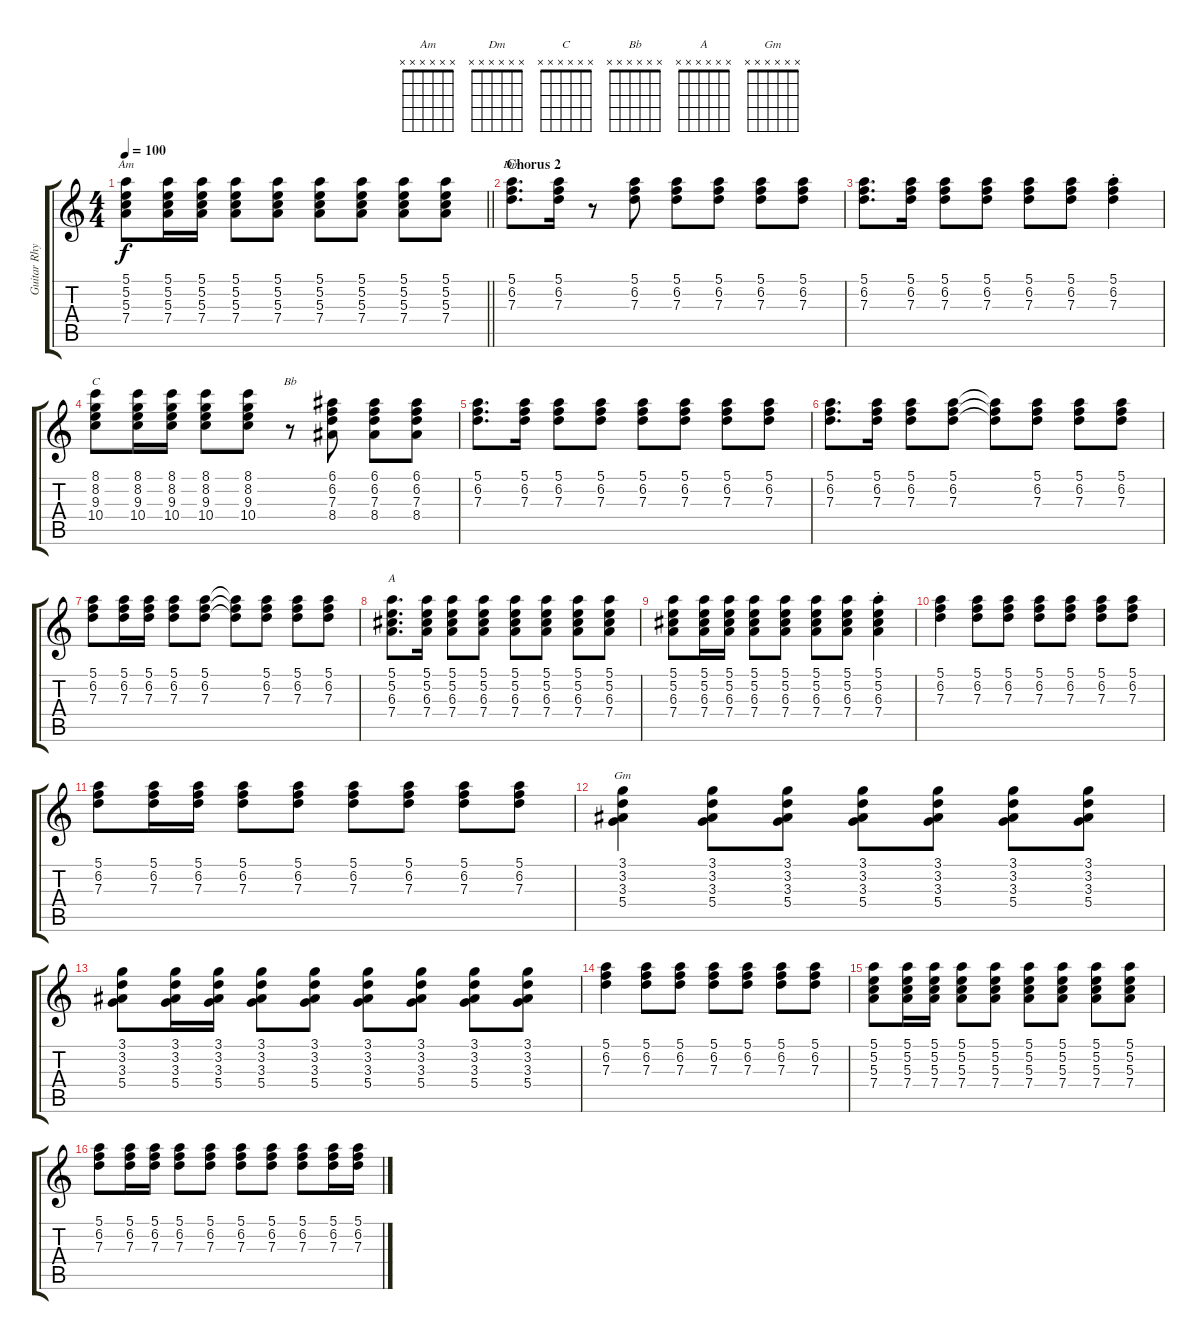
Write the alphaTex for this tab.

\track ("Guitar Rhythm" "Guitar Rhy") {instrument acousticguitarnylon}
\staff {score tabs}
\tuning (E4 B3 G3 D3 A2 E2) {hide}
\chord ("Am" x x x x x x)
\chord ("Dm" x x x x x x)
\chord ("C" x x x x x x)
\chord ("Bb" x x x x x x)
\chord ("A" x x x x x x)
\chord ("Gm" x x x x x x)
\ts (4 4)
\tempo 100
\clef g2
\barLineRight lightlight
\ks c
(5.1 5.2 5.3 7.4).8{ch "Am" dy f} (5.1 5.2 5.3 7.4).16 (5.1 5.2 5.3 7.4).16 (5.1 5.2 5.3 7.4).8 (5.1 5.2 5.3 7.4).8 (5.1 5.2 5.3 7.4).8 (5.1 5.2 5.3 7.4).8 (5.1 5.2 5.3 7.4).8 (5.1 5.2 5.3 7.4).8 |
\section ("" "Chorus 2")
(5.1 6.2 7.3).8{d ch "Dm"} (5.1 6.2 7.3).16 r.8 (5.1 6.2 7.3).8 (5.1 6.2 7.3).8 (5.1 6.2 7.3).8 (5.1 6.2 7.3).8 (5.1 6.2 7.3).8 |
(5.1 6.2 7.3).8{d} (5.1 6.2 7.3).16 (5.1 6.2 7.3).8 (5.1 6.2 7.3).8 (5.1 6.2 7.3).8 (5.1 6.2 7.3).8 (5.1{st} 6.2{st} 7.3{st}).4 |
(8.1 8.2 9.3 10.4).8{ch "C"} (8.1 8.2 9.3 10.4).16 (8.1 8.2 9.3 10.4).16 (8.1 8.2 9.3 10.4).8 (8.1 8.2 9.3 10.4).8 r.8{ch "Bb"} (6.1 6.2 7.3 8.4).8 (6.1 6.2 7.3 8.4).8 (6.1 6.2 7.3 8.4).8 |
(5.1 6.2 7.3).8{d} (5.1 6.2 7.3).16 (5.1 6.2 7.3).8 (5.1 6.2 7.3).8 (5.1 6.2 7.3).8 (5.1 6.2 7.3).8 (5.1 6.2 7.3).8 (5.1 6.2 7.3).8 |
(5.1 6.2 7.3).8{d} (5.1 6.2 7.3).16 (5.1 6.2 7.3).8 (5.1 6.2 7.3).8 (5.1{t} 6.2{t} 7.3{t}).8 (5.1 6.2 7.3).8 (5.1 6.2 7.3).8 (5.1 6.2 7.3).8 |
(5.1 6.2 7.3).8 (5.1 6.2 7.3).16 (5.1 6.2 7.3).16 (5.1 6.2 7.3).8 (5.1 6.2 7.3).8 (5.1{t} 6.2{t} 7.3{t}).8 (5.1 6.2 7.3).8 (5.1 6.2 7.3).8 (5.1 6.2 7.3).8 |
(5.1 5.2 6.3 7.4).8{d ch "A"} (5.1 5.2 6.3 7.4).16 (5.1 5.2 6.3 7.4).8 (5.1 5.2 6.3 7.4).8 (5.1 5.2 6.3 7.4).8 (5.1 5.2 6.3 7.4).8 (5.1 5.2 6.3 7.4).8 (5.1 5.2 6.3 7.4).8 |
(5.1 5.2 6.3 7.4).8 (5.1 5.2 6.3 7.4).16 (5.1 5.2 6.3 7.4).16 (5.1 5.2 6.3 7.4).8 (5.1 5.2 6.3 7.4).8 (5.1 5.2 6.3 7.4).8 (5.1 5.2 6.3 7.4).8 (5.1{st} 5.2{st} 6.3{st} 7.4{st}).4 |
(5.1 6.2 7.3).4 (5.1 6.2 7.3).8 (5.1 6.2 7.3).8 (5.1 6.2 7.3).8 (5.1 6.2 7.3).8 (5.1 6.2 7.3).8 (5.1 6.2 7.3).8 |
(5.1 6.2 7.3).8 (5.1 6.2 7.3).16 (5.1 6.2 7.3).16 (5.1 6.2 7.3).8 (5.1 6.2 7.3).8 (5.1 6.2 7.3).8 (5.1 6.2 7.3).8 (5.1 6.2 7.3).8 (5.1 6.2 7.3).8 |
(3.1 3.2 3.3 5.4).4{ch "Gm"} (3.1 3.2 3.3 5.4).8 (3.1 3.2 3.3 5.4).8 (3.1 3.2 3.3 5.4).8 (3.1 3.2 3.3 5.4).8 (3.1 3.2 3.3 5.4).8 (3.1 3.2 3.3 5.4).8 |
(3.1 3.2 3.3 5.4).8 (3.1 3.2 3.3 5.4).16 (3.1 3.2 3.3 5.4).16 (3.1 3.2 3.3 5.4).8 (3.1 3.2 3.3 5.4).8 (3.1 3.2 3.3 5.4).8 (3.1 3.2 3.3 5.4).8 (3.1 3.2 3.3 5.4).8 (3.1 3.2 3.3 5.4).8 |
(5.1 6.2 7.3).4 (5.1 6.2 7.3).8 (5.1 6.2 7.3).8 (5.1 6.2 7.3).8 (5.1 6.2 7.3).8 (5.1 6.2 7.3).8 (5.1 6.2 7.3).8 |
(5.1 5.2 5.3 7.4).8 (5.1 5.2 5.3 7.4).16 (5.1 5.2 5.3 7.4).16 (5.1 5.2 5.3 7.4).8 (5.1 5.2 5.3 7.4).8 (5.1 5.2 5.3 7.4).8 (5.1 5.2 5.3 7.4).8 (5.1 5.2 5.3 7.4).8 (5.1 5.2 5.3 7.4).8 |
(5.1 6.2 7.3).8 (5.1 6.2 7.3).16 (5.1 6.2 7.3).16 (5.1 6.2 7.3).8 (5.1 6.2 7.3).8 (5.1 6.2 7.3).8 (5.1 6.2 7.3).8 (5.1 6.2 7.3).8 (5.1 6.2 7.3).16 (5.1 6.2 7.3).16
